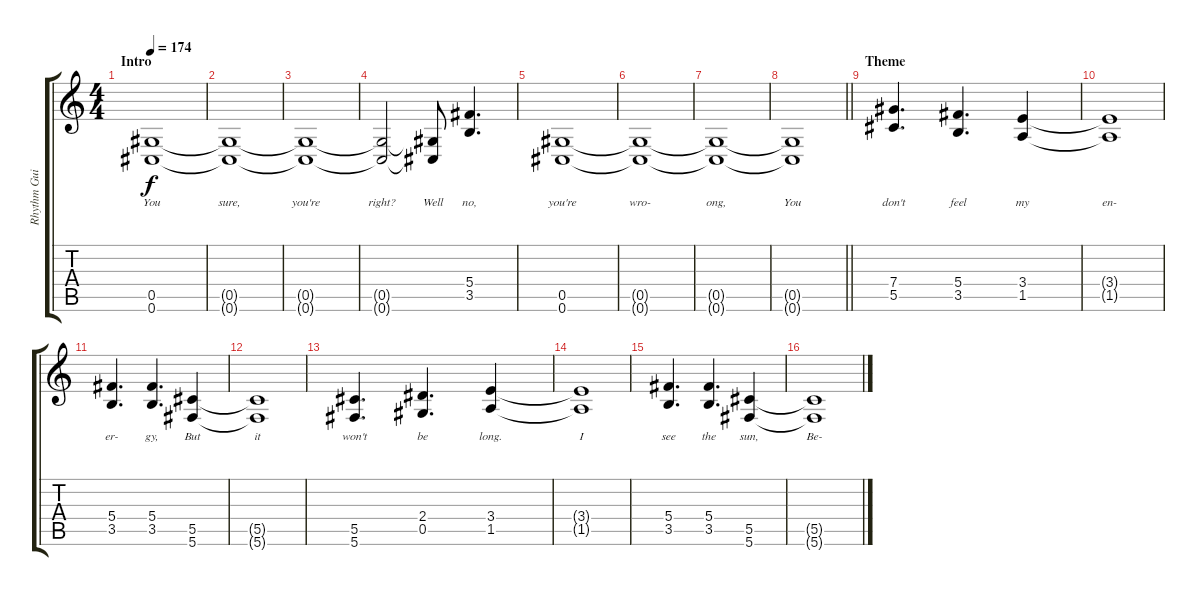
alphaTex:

\track ("Rhythm Guitar" "Rhythm Gui") {instrument distortionguitar}
\staff {score tabs}
\tuning (Eb4 Bb3 Gb3 Db3 Ab2 Db2) {hide}
\ts (4 4)
\section ("" "Intro")
\tempo 174
\clef g2
\ks c
(0.5 0.6).1{lyrics (0 "You") lyrics (1 "") lyrics (2 "") lyrics (3 "") lyrics (4 "") dy f instrument distortionguitar} |
(0.5{t} 0.6{t}).1{lyrics (0 "sure,") lyrics (1 "") lyrics (2 "") lyrics (3 "") lyrics (4 "")} |
(0.5{t} 0.6{t}).1{lyrics (0 "you're") lyrics (1 "") lyrics (2 "") lyrics (3 "") lyrics (4 "")} |
(0.5{t} 0.6{t}).2{lyrics (0 "right?") lyrics (1 "") lyrics (2 "") lyrics (3 "") lyrics (4 "")} (0.5{t} 0.6{t}).8{lyrics (0 "Well") lyrics (1 "") lyrics (2 "") lyrics (3 "") lyrics (4 "")} (5.4 3.5).4{d lyrics (0 "no,") lyrics (1 "") lyrics (2 "") lyrics (3 "") lyrics (4 "")} |
(0.5 0.6).1{lyrics (0 "you're") lyrics (1 "") lyrics (2 "") lyrics (3 "") lyrics (4 "")} |
(0.5{t} 0.6{t}).1{lyrics (0 "wro-") lyrics (1 "") lyrics (2 "") lyrics (3 "") lyrics (4 "")} |
(0.5{t} 0.6{t}).1{lyrics (0 "ong,") lyrics (1 "") lyrics (2 "") lyrics (3 "") lyrics (4 "")} |
\barLineRight lightlight
(0.5{t} 0.6{t}).1{lyrics (0 "You") lyrics (1 "") lyrics (2 "") lyrics (3 "") lyrics (4 "")} |
\section ("" "Theme")
(7.4 5.5).4{d lyrics (0 "don't") lyrics (1 "") lyrics (2 "") lyrics (3 "") lyrics (4 "")} (5.4 3.5).4{d lyrics (0 "feel") lyrics (1 "") lyrics (2 "") lyrics (3 "") lyrics (4 "")} (3.4 1.5).4{lyrics (0 "my") lyrics (1 "") lyrics (2 "") lyrics (3 "") lyrics (4 "")} |
(3.4{t} 1.5{t}).1{lyrics (0 "en-") lyrics (1 "") lyrics (2 "") lyrics (3 "") lyrics (4 "")} |
(5.4 3.5).4{d lyrics (0 "er-") lyrics (1 "") lyrics (2 "") lyrics (3 "") lyrics (4 "")} (5.4 3.5).4{d lyrics (0 "gy,") lyrics (1 "") lyrics (2 "") lyrics (3 "") lyrics (4 "")} (5.5 5.6).4{lyrics (0 "But") lyrics (1 "") lyrics (2 "") lyrics (3 "") lyrics (4 "")} |
(5.5{t} 5.6{t}).1{lyrics (0 "it") lyrics (1 "") lyrics (2 "") lyrics (3 "") lyrics (4 "")} |
(5.5 5.6).4{d lyrics (0 "won't") lyrics (1 "") lyrics (2 "") lyrics (3 "") lyrics (4 "")} (2.4 0.5).4{d lyrics (0 "be") lyrics (1 "") lyrics (2 "") lyrics (3 "") lyrics (4 "")} (3.4 1.5).4{lyrics (0 "long.") lyrics (1 "") lyrics (2 "") lyrics (3 "") lyrics (4 "")} |
(3.4{t} 1.5{t}).1{lyrics (0 "I") lyrics (1 "") lyrics (2 "") lyrics (3 "") lyrics (4 "")} |
(5.4 3.5).4{d lyrics (0 "see") lyrics (1 "") lyrics (2 "") lyrics (3 "") lyrics (4 "")} (5.4 3.5).4{d lyrics (0 "the") lyrics (1 "") lyrics (2 "") lyrics (3 "") lyrics (4 "")} (5.5 5.6).4{lyrics (0 "sun,") lyrics (1 "") lyrics (2 "") lyrics (3 "") lyrics (4 "")} |
(5.5{t} 5.6{t}).1{lyrics (0 "Be-") lyrics (1 "") lyrics (2 "") lyrics (3 "") lyrics (4 "")}
